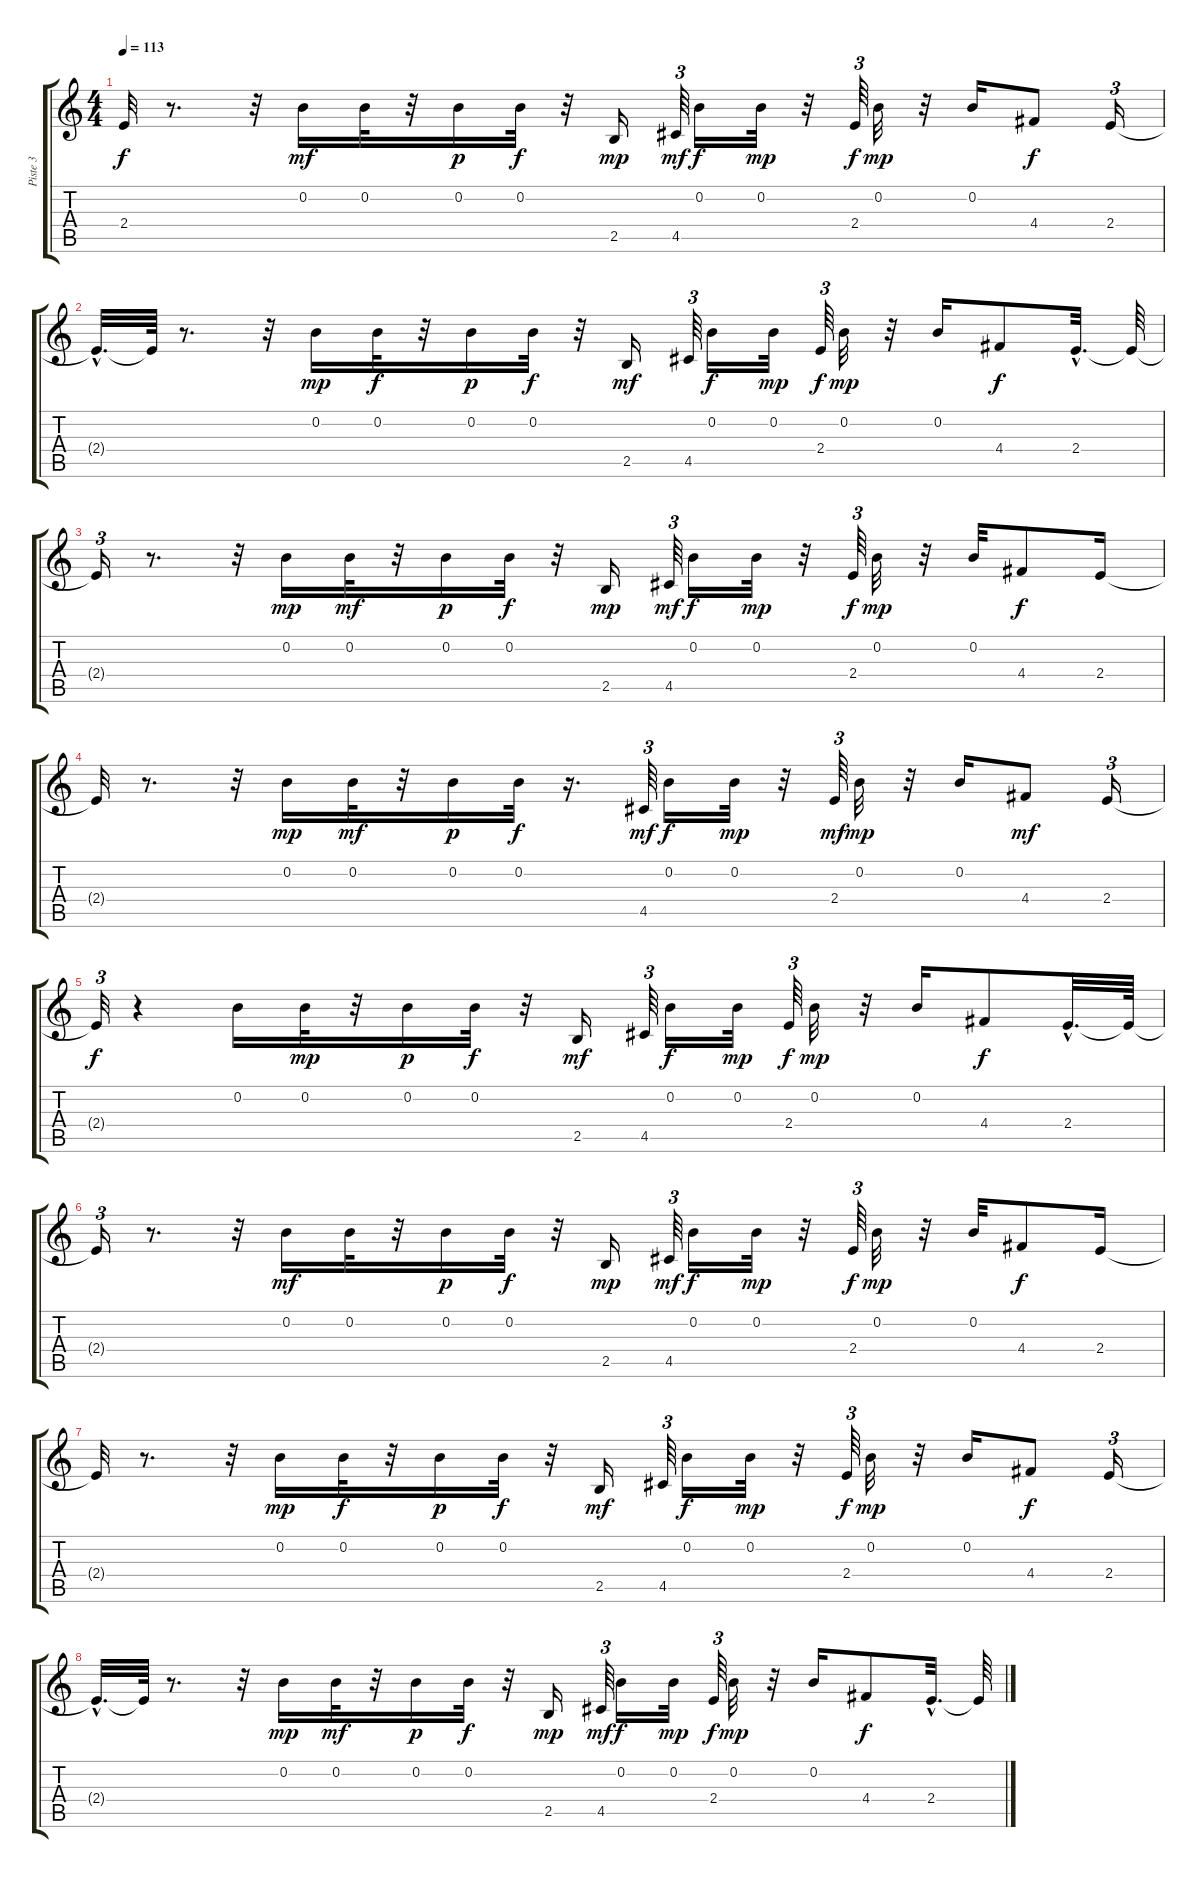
\track ("Piste 3" "Piste 3") {instrument electricguitarmuted}
\staff {score tabs}
\tuning (E4 B3 G3 D3 A2 E2) {hide}
\ts (4 4)
\tempo 113
\clef g2
\ks c
2.4{t}.32{dy f} r.8{d} r.32 0.2.16{dy mf} 0.2.32 r.32 0.2.16{dy p} 0.2.32{dy f} r.32 2.5.16{dy mp} 4.5.64{tu (3 2) dy mf} 0.2.16{dy f} 0.2.32{dy mp} r.32 2.4.64{tu (3 2) dy f} 0.2.32{dy mp} r.32 0.2.16 4.4.8{dy f} 2.4.16{tu (3 2)} |
2.4{hac t}.32{d} 2.4{t}.64 r.8{d} r.32 0.2.16{dy mp} 0.2.32{dy f} r.32 0.2.16{dy p} 0.2.32{dy f} r.32 2.5.16{dy mf} 4.5.64{tu (3 2)} 0.2.16{dy f} 0.2.32{dy mp} 2.4.64{tu (3 2) dy f} 0.2.32{dy mp} r.32 0.2.16 4.4.8{dy f} 2.4{hac}.32{d} 2.4{t}.64 |
2.4{t}.16{tu (3 2)} r.8{d} r.32 0.2.16{dy mp} 0.2.32{dy mf} r.32 0.2.16{dy p} 0.2.32{dy f} r.32 2.5.16{dy mp} 4.5.64{tu (3 2) dy mf} 0.2.16{dy f} 0.2.32{dy mp} r.32 2.4.64{tu (3 2) dy f} 0.2.32{dy mp} r.32 0.2.32 4.4.8{dy f} 2.4.16 |
2.4{t}.32 r.8{d} r.32 0.2.16{dy mp} 0.2.32{dy mf} r.32 0.2.16{dy p} 0.2.32{dy f} r.16{d} 4.5.64{tu (3 2) dy mf} 0.2.16{dy f} 0.2.32{dy mp} r.32 2.4.64{tu (3 2) dy mf} 0.2.32{dy mp} r.32 0.2.16 4.4.8{dy mf} 2.4.16{tu (3 2)} |
2.4{t}.32{tu (3 2) dy f} r.4 0.2.16 0.2.32{dy mp} r.32 0.2.16{dy p} 0.2.32{dy f} r.32 2.5.16{dy mf} 4.5.64{tu (3 2)} 0.2.16{dy f} 0.2.32{dy mp} 2.4.64{tu (3 2) dy f} 0.2.32{dy mp} r.32 0.2.16 4.4.8{dy f} 2.4{hac}.32{d} 2.4{t}.64 |
2.4{t}.16{tu (3 2)} r.8{d} r.32 0.2.16{dy mf} 0.2.32 r.32 0.2.16{dy p} 0.2.32{dy f} r.32 2.5.16{dy mp} 4.5.64{tu (3 2) dy mf} 0.2.16{dy f} 0.2.32{dy mp} r.32 2.4.64{tu (3 2) dy f} 0.2.32{dy mp} r.32 0.2.32 4.4.8{dy f} 2.4.16 |
2.4{t}.32 r.8{d} r.32 0.2.16{dy mp} 0.2.32{dy f} r.32 0.2.16{dy p} 0.2.32{dy f} r.32 2.5.16{dy mf} 4.5.64{tu (3 2)} 0.2.16{dy f} 0.2.32{dy mp} r.32 2.4.64{tu (3 2) dy f} 0.2.32{dy mp} r.32 0.2.16 4.4.8{dy f} 2.4.16{tu (3 2)} |
2.4{hac t}.32{d} 2.4{t}.64 r.8{d} r.32 0.2.16{dy mp} 0.2.32{dy mf} r.32 0.2.16{dy p} 0.2.32{dy f} r.32 2.5.16{dy mp} 4.5.64{tu (3 2) dy mf} 0.2.16{dy f} 0.2.32{dy mp} 2.4.64{tu (3 2) dy f} 0.2.32{dy mp} r.32 0.2.16 4.4.8{dy f} 2.4{hac}.32{d} 2.4{t}.64
